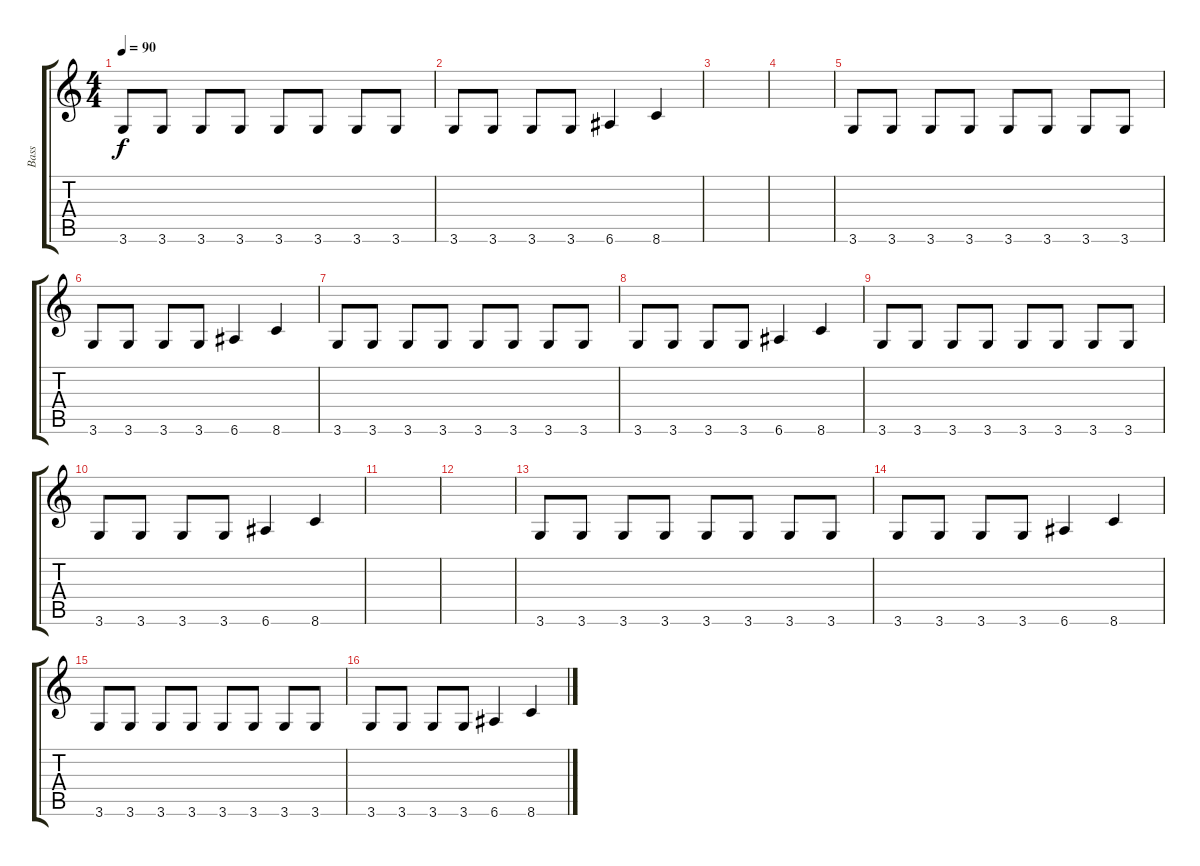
\track ("Bass" "Bass") {instrument electricbassfinger}
\staff {score tabs}
\tuning (E4 B3 G3 D3 A2 E2) {hide}
\ts (4 4)
\tempo 90
\clef g2
\ks c
3.6.8{dy f} 3.6.8 3.6.8 3.6.8 3.6.8 3.6.8 3.6.8 3.6.8 |
3.6.8 3.6.8 3.6.8 3.6.8 6.6.4 8.6.4 |
|
|
3.6.8 3.6.8 3.6.8 3.6.8 3.6.8 3.6.8 3.6.8 3.6.8 |
3.6.8 3.6.8 3.6.8 3.6.8 6.6.4 8.6.4 |
3.6.8 3.6.8 3.6.8 3.6.8 3.6.8 3.6.8 3.6.8 3.6.8 |
3.6.8 3.6.8 3.6.8 3.6.8 6.6.4 8.6.4 |
3.6.8 3.6.8 3.6.8 3.6.8 3.6.8 3.6.8 3.6.8 3.6.8 |
3.6.8 3.6.8 3.6.8 3.6.8 6.6.4 8.6.4 |
|
|
3.6.8 3.6.8 3.6.8 3.6.8 3.6.8 3.6.8 3.6.8 3.6.8 |
3.6.8 3.6.8 3.6.8 3.6.8 6.6.4 8.6.4 |
3.6.8 3.6.8 3.6.8 3.6.8 3.6.8 3.6.8 3.6.8 3.6.8 |
3.6.8 3.6.8 3.6.8 3.6.8 6.6.4 8.6.4
